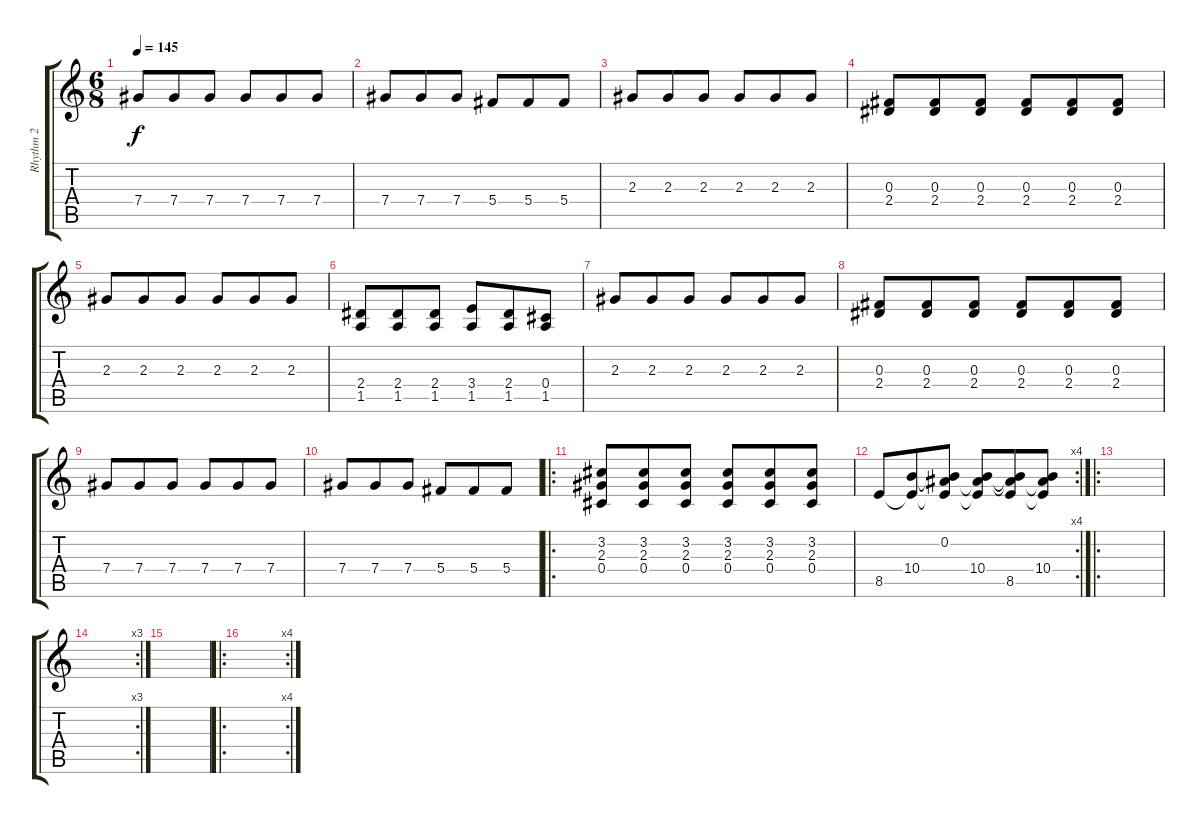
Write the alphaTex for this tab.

\track ("Rhythm 2" "Rhythm 2") {instrument distortionguitar}
\staff {score tabs}
\tuning (Eb4 Bb3 Gb3 Db3 Ab2 Eb2) {hide}
\ts (6 8)
\tempo 145
\clef g2
\ks c
7.4.8{dy f} 7.4.8 7.4.8 7.4.8 7.4.8 7.4.8 |
7.4.8 7.4.8 7.4.8 5.4.8 5.4.8 5.4.8 |
2.3.8 2.3.8 2.3.8 2.3.8 2.3.8 2.3.8 |
(0.3 2.4).8 (0.3 2.4).8 (0.3 2.4).8 (0.3 2.4).8 (0.3 2.4).8 (0.3 2.4).8 |
2.3.8 2.3.8 2.3.8 2.3.8 2.3.8 2.3.8 |
(2.4 1.5).8 (2.4 1.5).8 (2.4 1.5).8 (3.4 1.5).8 (2.4 1.5).8 (0.4 1.5).8 |
2.3.8 2.3.8 2.3.8 2.3.8 2.3.8 2.3.8 |
(0.3 2.4).8 (0.3 2.4).8 (0.3 2.4).8 (0.3 2.4).8 (0.3 2.4).8 (0.3 2.4).8 |
7.4.8 7.4.8 7.4.8 7.4.8 7.4.8 7.4.8 |
7.4.8 7.4.8 7.4.8 5.4.8 5.4.8 5.4.8 |
\ro
(3.2 2.3 0.4).8 (3.2 2.3 0.4).8 (3.2 2.3 0.4).8 (3.2 2.3 0.4).8 (3.2 2.3 0.4).8 (3.2 2.3 0.4).8 |
\rc 4
8.5.8 (10.4 8.5{t}).8 (0.2 10.4{t} 8.5{t}).8 (0.2{t} 10.4 8.5{t}).8 (0.2{t} 10.4{t} 8.5).8 (0.2{t} 10.4 8.5{t}).8 |
\ro
|
\rc 3
|
|
\ro
\rc 4
